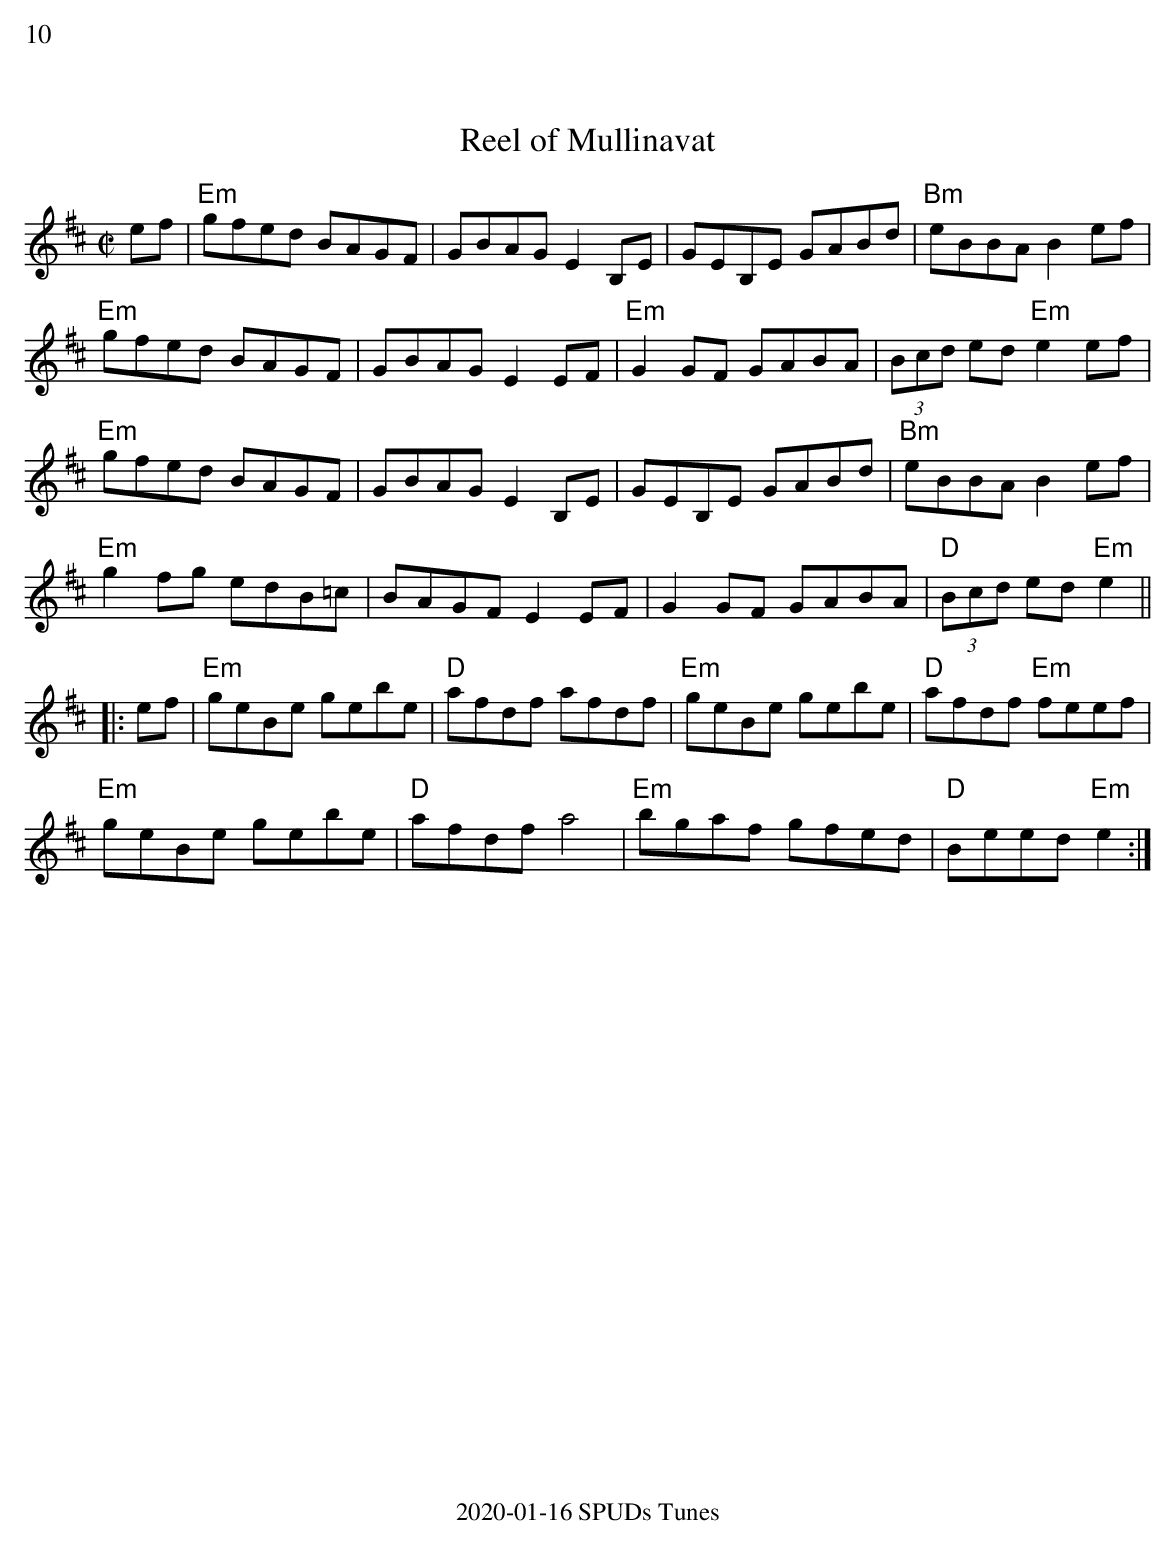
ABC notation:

X:1
%%text 10
T:Reel of Mullinavat
M:C|
L:1/8
K:Edor
ef|"Em"gfed BAGF|GBAG E2B,E|GEB,E GABd|"Bm"eBBA B2 ef|
"Em"gfed BAGF|GBAG E2EF|"Em"G2 GF GABA| (3Bcd ed "Em"e2 ef|
"Em"gfed BAGF|GBAG E2B,E|GEB,E GABd|"Bm"eBBA B2 ef|
"Em" g2 fg edB=c| BAGF E2 EF|G2 GF GABA| "D"(3Bcd ed "Em" e2||
|:ef|"Em"geBe gebe|"D"afdf afdf|"Em"geBe gebe|"D"afdf "Em"feef|
"Em"geBe gebe|"D"afdf a4| "Em" bgaf gfed| "D" Beed "Em" e2:|
